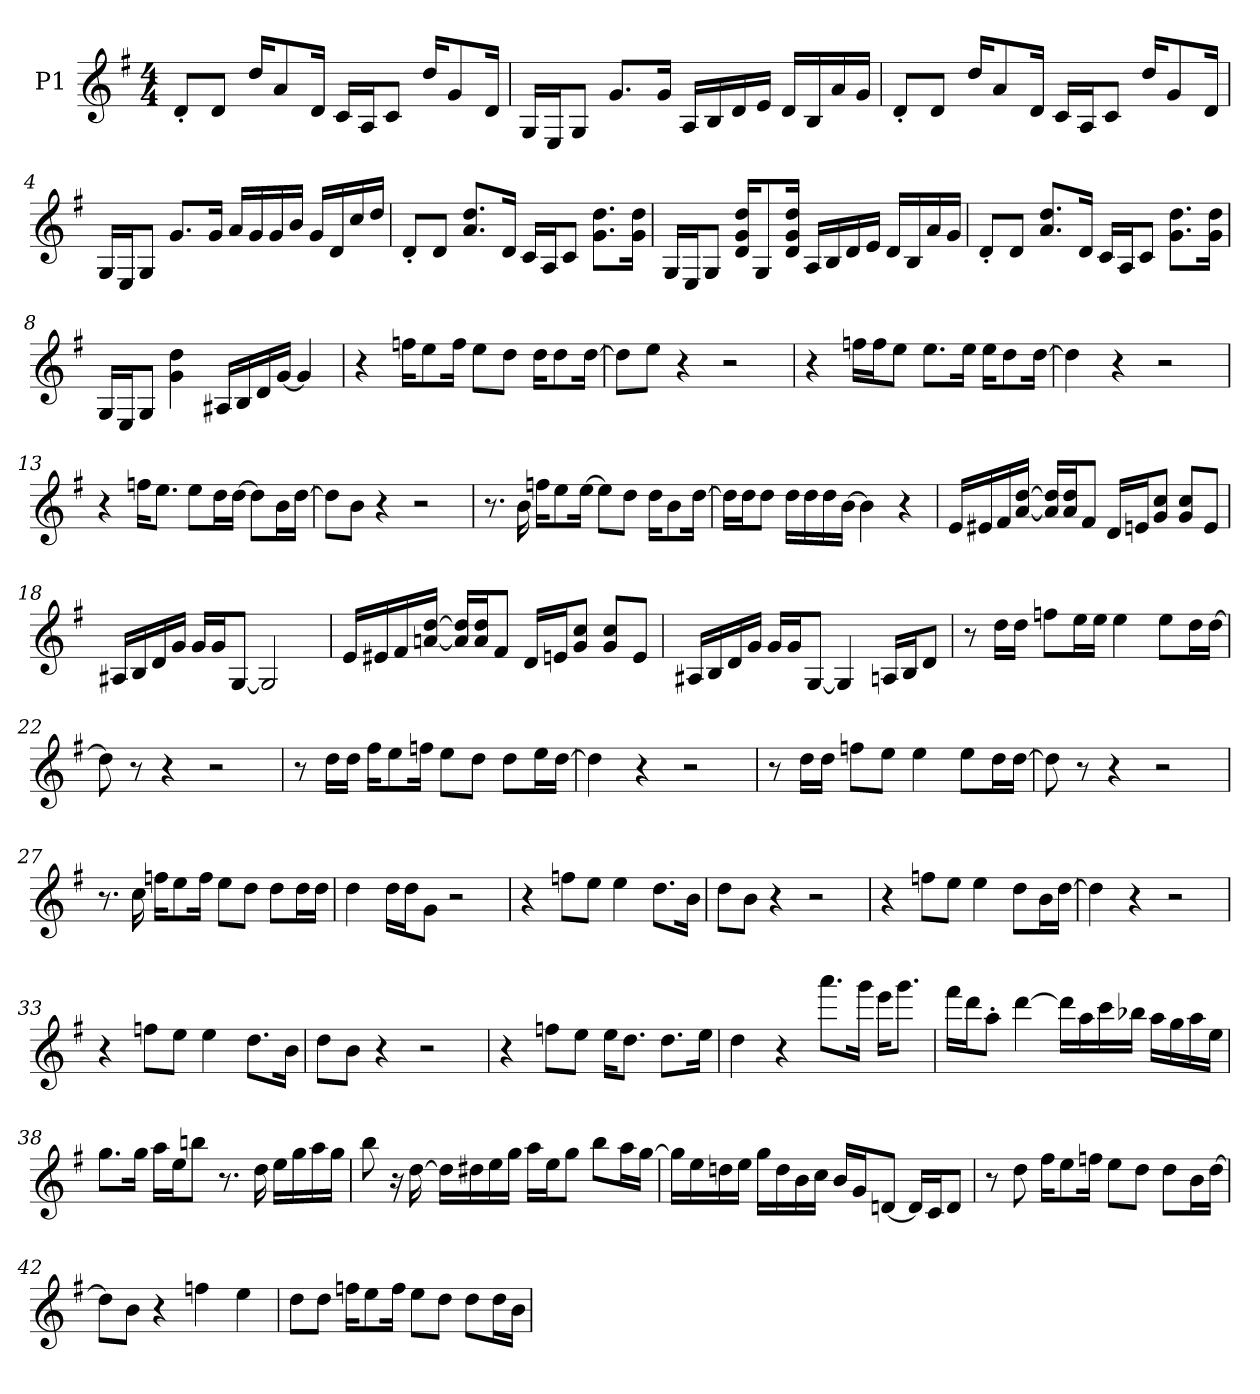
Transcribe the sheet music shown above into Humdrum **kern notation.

**kern
*part1
*staff1
*I"P1
*clefG2
*k[f#]
*G:
*M4/4
*MM100
=1
8d'/L
8d/J
16dd/KL
8a/
16d/Jk
16c/LL
16A/J
8c/J
16dd/KL
8g/
16d/Jk
=2
16G/LL
16E/J
8G/J
8.g/L
16g/Jk
16A/LL
16B/
16d/
16e/JJ
16d/LL
16B/
16a/
16g/JJ
=3
8d'/L
8d/J
16dd/KL
8a/
16d/Jk
16c/LL
16A/J
8c/J
16dd/KL
8g/
16d/Jk
!!LO:LB:g=z
=4
16G/LL
16E/J
8G/J
8.g/L
16g/Jk
16a/LL
16g/
16g/
16b/JJ
16g/LL
16d/
16cc/
16dd/JJ
=5
8d'/L
8d/J
8.a/ 8.dd/L
16d/Jk
16c/LL
16A/J
8c/J
8.g\ 8.dd\L
16g\ 16dd\Jk
=6
16G/LL
16E/J
8G/J
16d/ 16g/ 16dd/KL
8G/
16d/ 16g/ 16dd/Jk
16A/LL
16B/
16d/
16e/JJ
16d/LL
16B/
16a/
16g/JJ
!!LO:LB:g=z
=7
8d'/L
8d/J
8.a/ 8.dd/L
16d/Jk
16c/LL
16A/J
8c/J
8.g\ 8.dd\L
16g\ 16dd\Jk
=8
16G/LL
16E/J
8G/J
4g\ 4dd\
16A#X/LL
16B/
16d/
[<16g/JJ
4g/]
=9
4r
16ffn\KL
8ee\
16ff\Jk
8ee\L
8dd\J
16dd\KL
8dd\
[>16dd\Jk
=10
8dd\L]
8ee\J
4r
2r
!!LO:LB:g=z
=11
4r
16ffn\LL
16ff\J
8ee\J
8.ee\L
16ee\Jk
16ee\KL
8dd\
[>16dd\Jk
=12
4dd\]
4r
2r
=13
4r
16ffn\KL
8.ee\J
8ee\L
16dd\L
[>16dd\JJ
8dd\L]
16b\L
[>16dd\JJ
=14
8dd\L]
8b\J
4r
2r
!!LO:LB:g=z
=15
8.r
16b\
16ffn\KL
8ee\
[>16ee\Jk
8ee\L]
8dd\J
16dd\KL
8b\
[>16dd\Jk
=16
16dd\LL]
16dd\J
8dd\J
16dd\LL
16dd\
16dd\
[>16b\JJ
4b\]
4r
=17
16e/LL
16e#X/
16f#/
[<16a/ [>16dd/JJ
16a/] 16dd/]LL
16a/ 16dd/J
8f#/J
16d/LL
16en/J
8g/ 8cc/J
8g/ 8cc/L
8e/J
!!LO:LB:g=z
=18
16A#X/LL
16B/
16d/
16g/JJ
16g/LL
16g/J
[<8G/J
2G/]
=19
16e/LL
16e#X/
16f#/
[<16an/ [>16dd/JJ
16a/] 16dd/]LL
16a/ 16dd/J
8f#/J
16d/LL
16en/J
8g/ 8cc/J
8g/ 8cc/L
8e/J
=20
16A#X/LL
16B/
16d/
16g/JJ
16g/LL
16g/J
[<8G/J
4G/]
16An/LL
16B/J
8d/J
!!LO:LB:g=z
=21
8r
16dd\LL
16dd\JJ
8ffn\L
16ee\L
16ee\JJ
4ee\
8ee\L
16dd\L
[>16dd\JJ
=22
8dd\]
8r
4r
2r
=23
8r
16dd\LL
16dd\JJ
16ff#\KL
8ee\
16ffn\Jk
8ee\L
8dd\J
8dd\L
16ee\L
[>16dd\JJ
=24
4dd\]
4r
2r
!!LO:LB:g=z
=25
8r
16dd\LL
16dd\JJ
8ffn\L
8ee\J
4ee\
8ee\L
16dd\L
[>16dd\JJ
=26
8dd\]
8r
4r
2r
=27
8.r
16cc\
16ffn\KL
8ee\
16ff\Jk
8ee\L
8dd\J
8dd\L
16dd\L
16dd\JJ
=28
4dd\
16dd\LL
16dd\J
8g\J
2r
!!LO:LB:g=z
=29
4r
8ffn\L
8ee\J
4ee\
8.dd\L
16b\Jk
=30
8dd\L
8b\J
4r
2r
=31
4r
8ffn\L
8ee\J
4ee\
8dd\L
16b\L
[>16dd\JJ
=32
4dd\]
4r
2r
=33
4r
8ffn\L
8ee\J
4ee\
8.dd\L
16b\Jk
!!LO:LB:g=z
=34
8dd\L
8b\J
4r
2r
=35
4r
8ffn\L
8ee\J
16ee\KL
8.dd\J
8.dd\L
16ee\Jk
=36
4dd\
4r
8.aaa\L
16ggg\Jk
16eee\KL
8.ggg\J
=37
16fff#\LL
16ddd\J
8aa'\J
[>4ddd\
16ddd\LL]
16aa\
16ccc\
16bb-X\JJ
16aa\LL
16gg\
16aa\
16ee\JJ
!!LO:PB:g=z
=38
8.gg\L
16gg\Jk
16aa\LL
16ee\J
8bbn\J
8.r
16dd\
16ee\LL
16gg\
16aa\
16gg\JJ
=39
8bb\
16r
[>16dd\
16dd\LL]
16dd#X\
16ee\
16gg\JJ
16aa\LL
16ee\J
8gg\J
8bb\L
16aa\L
[>16gg\JJ
=40
16gg\LL]
16ee\
16ddn\
16ee\JJ
16gg\LL
16dd\
16b\
16cc\JJ
16b/LL
16g/J
[<8dn/J
16d/LL]
16c/J
8d/J
!!LO:LB:g=z
=41
8r
8dd\
16ff#\KL
8ee\
16ffn\Jk
8ee\L
8dd\J
8dd\L
16b\L
[>16dd\JJ
=42
8dd\L]
8b\J
4r
4ffn\
4ee\
=43
8dd\L
8dd\J
16ffn\KL
8ee\
16ff\Jk
8ee\L
8dd\J
8dd\L
16dd\L
16b\JJ
=
*-
